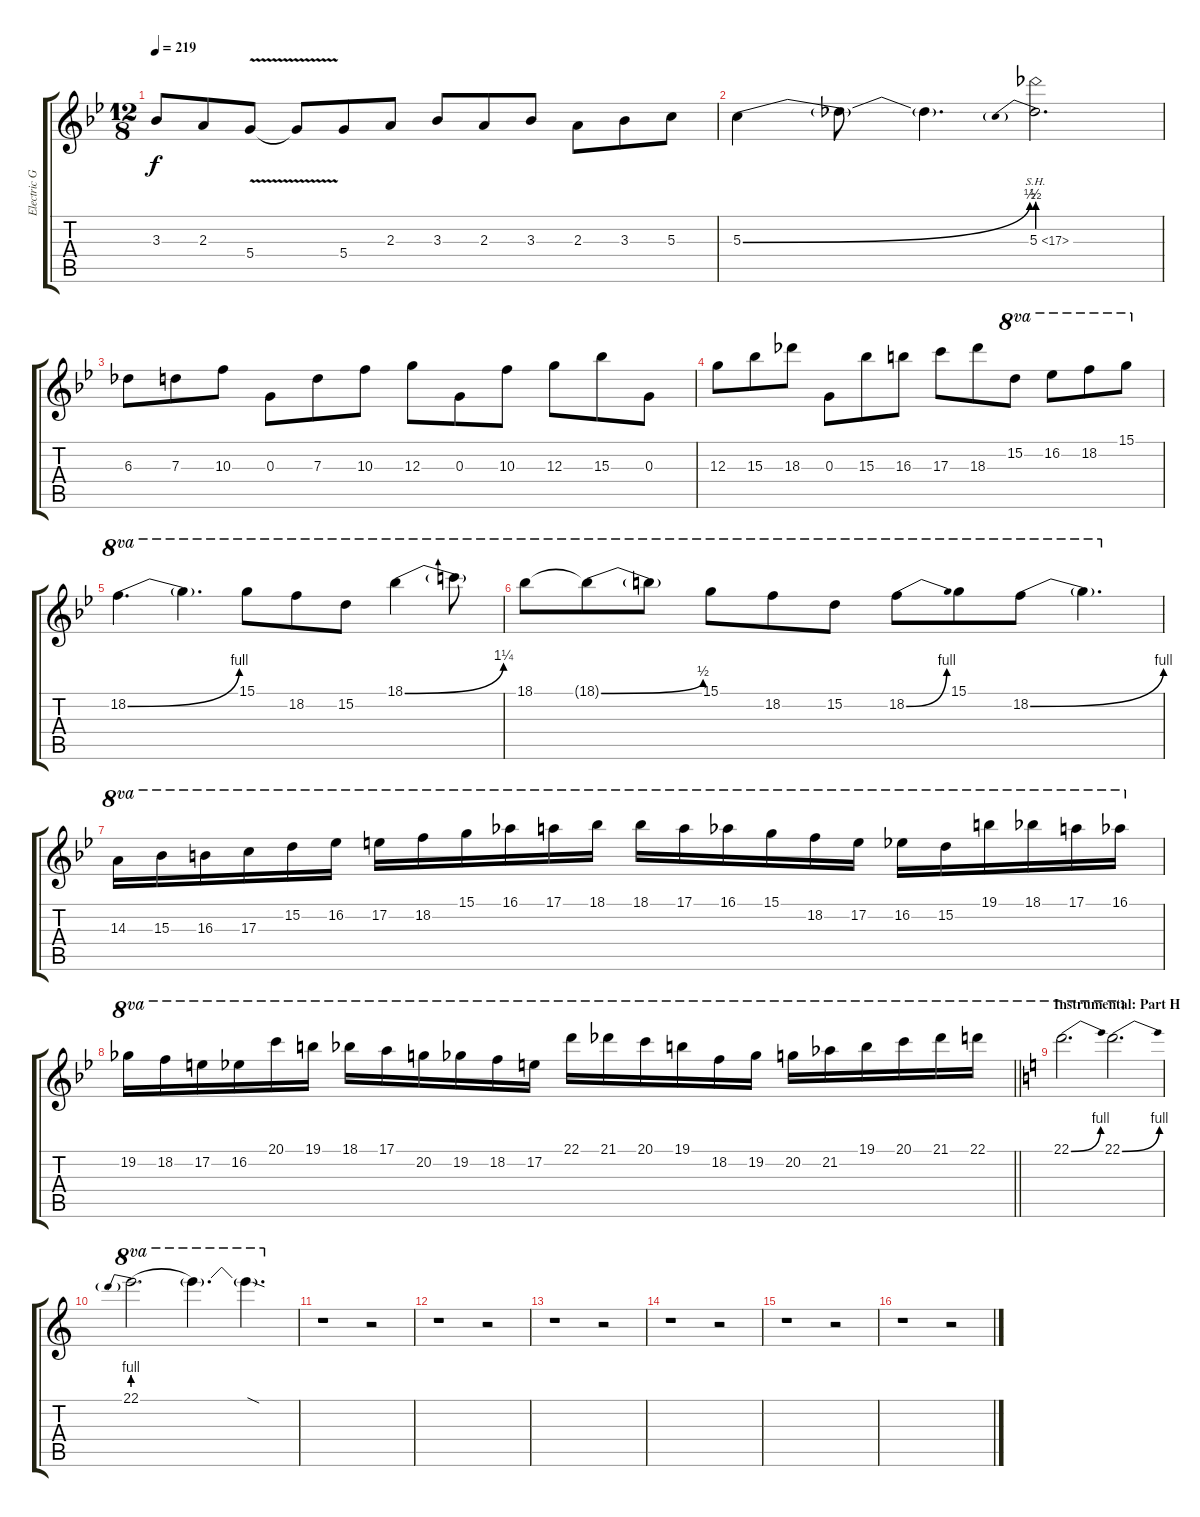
\track ("Electric Guitar VI" "Electric G") {instrument distortionguitar}
\staff {score tabs}
\tuning (E4 B3 G3 D3 A2 E2) {hide}
\ts (12 8)
\tempo 219
\clef g2
\ks bb
3.3.8{dy f} 2.3.8 5.4{v}.8 5.4{v t}.8 5.4.8 2.3.8 3.3.8 2.3.8 3.3.8 2.3.8 3.3.8 5.3.8 |
5.3{be (bend 0 0 60 2)}.4 5.3{t}.8 5.3{t}.4{d} 5.3{be (prebend 0 2 60 2) sh 12}.2{d} |
6.3.8 7.3.8 10.3.8 0.3.8 7.3.8 10.3.8 12.3.8 0.3.8 10.3.8 12.3.8 15.3.8 0.3.8 |
12.3.8 15.3.8 18.3.8 0.3.8 15.3.8 16.3.8 17.3.8 18.3.8 15.2.8{ot 8va} 16.2.8{ot 8va} 18.2.8{ot 8va} 15.1.8{ot 8va} |
18.2{be (bend 0 0 60 4)}.4{d ot 8va} 18.2{t}.4{d ot 8va} 15.1.8{ot 8va} 18.2.8{ot 8va} 15.2.8{ot 8va} 18.1{be (bend 0 0 60 5)}.4{ot 8va} 18.1{t}.8{ot 8va} |
18.1.8{ot 8va} 18.1{be (bend 0 0 60 2) t}.8{ot 8va} 18.1{t}.8{ot 8va} 15.1.8{ot 8va} 18.2.8{ot 8va} 15.2.8{ot 8va} 18.2{be (bend 0 0 60 4)}.8{ot 8va} 15.1.8{ot 8va} 18.2{be (bend 0 0 60 4)}.8{ot 8va} 18.2{t}.4{d ot 8va} |
14.3.16{ot 8va} 15.3.16{ot 8va} 16.3.16{ot 8va} 17.3.16{ot 8va} 15.2.16{ot 8va} 16.2.16{ot 8va} 17.2.16{ot 8va} 18.2.16{ot 8va} 15.1.16{ot 8va} 16.1.16{ot 8va} 17.1.16{ot 8va} 18.1.16{ot 8va} 18.1.16{ot 8va} 17.1.16{ot 8va} 16.1.16{ot 8va} 15.1.16{ot 8va} 18.2.16{ot 8va} 17.2.16{ot 8va} 16.2.16{ot 8va} 15.2.16{ot 8va} 19.1.16{ot 8va} 18.1.16{ot 8va} 17.1.16{ot 8va} 16.1.16{ot 8va} |
\barLineRight lightlight
19.2.16{ot 8va} 18.2.16{ot 8va} 17.2.16{ot 8va} 16.2.16{ot 8va} 20.1.16{ot 8va} 19.1.16{ot 8va} 18.1.16{ot 8va} 17.1.16{ot 8va} 20.2.16{ot 8va} 19.2.16{ot 8va} 18.2.16{ot 8va} 17.2.16{ot 8va} 22.1.16{ot 8va} 21.1.16{ot 8va} 20.1.16{ot 8va} 19.1.16{ot 8va} 18.2.16{ot 8va} 19.2.16{ot 8va} 20.2.16{ot 8va} 21.2.16{ot 8va} 19.1.16{ot 8va} 20.1.16{ot 8va} 21.1.16{ot 8va} 22.1.16{ot 8va} |
\section ("" "Instrumental: Part H")
\ks c
22.1{be (bend 0 0 60 4)}.2{d ot 8va} 22.1{be (bend 0 0 60 4)}.2{d ot 8va} |
22.1{be (prebend 0 4 60 4)}.2{d ot 8va} 22.1{t}.4{d ot 8va} 22.1{sod t}.4{d ot 8va} |
r.1 r.2 |
r.1 r.2 |
r.1 r.2 |
r.1 r.2 |
r.1 r.2 |
r.1 r.2
